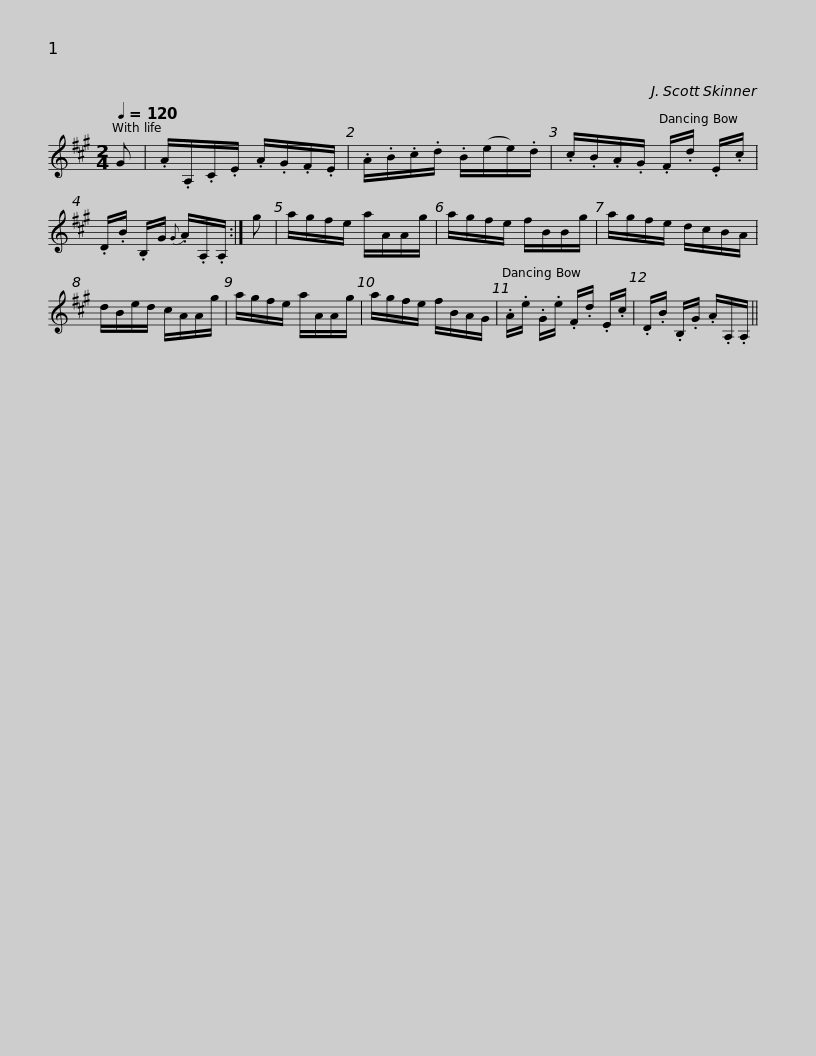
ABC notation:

X:1
L:1/8
Q:1/4=120
M:2/4
I:linebreak $
K:A
V:1 treble
V:1
 G | .A/.A,/.C/.E/ .A/.G/.F/.E/ | .A/.B/.c/.d/ .B/(e/e/).d/ | .c/.B/.A/.G/ .F/.d/ .E/.c/ | .D/.B/ .B,/G/{G} .A/.A,/.A,/ :| %5
 g | a/g/f/e/ a/A/A/g/ |$ a/g/f/e/ f/B/B/g/ | a/g/f/e/ d/c/B/A/ | d/B/e/d/ c/A/A/g/ | %10
 a/g/f/e/ a/A/A/g/ | a/g/f/e/ f/B/A/G/ | .A/.e/ .G/.e/ .F/.d/ .E/.c/ |$ .D/.B/ .B,/.G/ .A/.A,/.A,/ || %14
